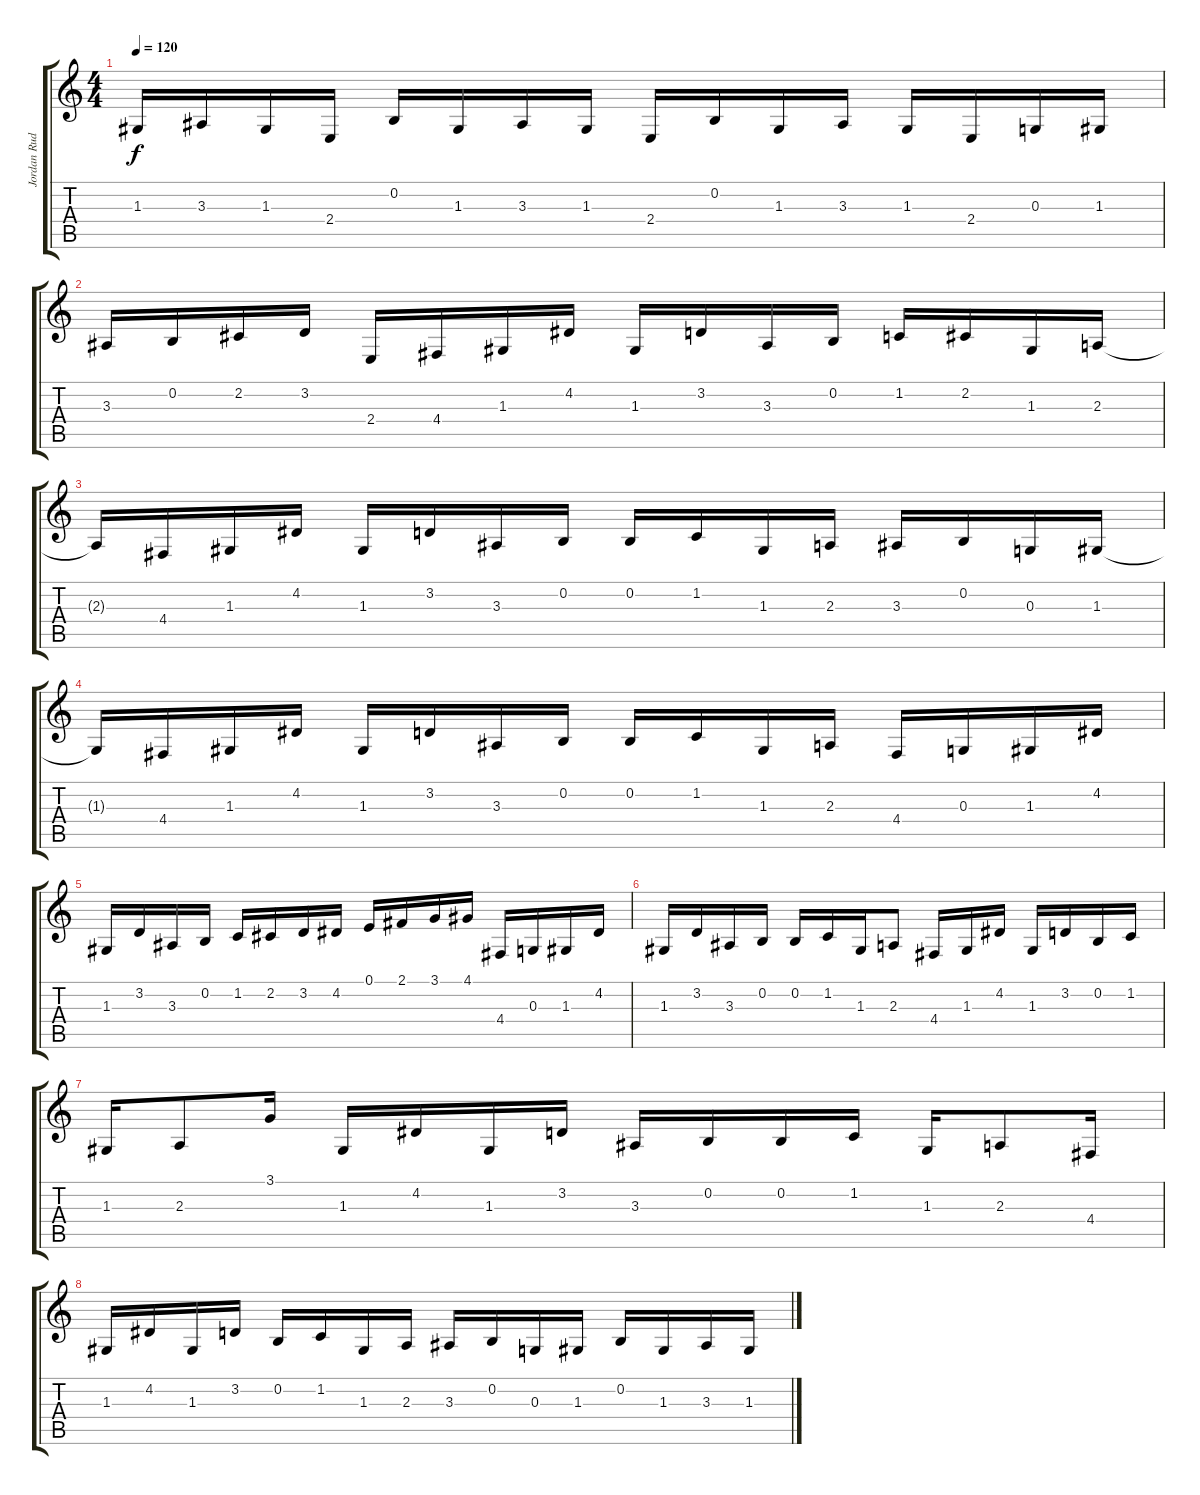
\track ("Jordan Rudess - Synthé 2" "Jordan Rud") {instrument stringensemble2}
\staff {score tabs}
\tuning (E4 B3 G3 D3 A2 E2) {hide}
\ts (4 4)
\tempo 120
\clef g2
\ks c
1.3.16{dy f} 3.3.16 1.3.16 2.4.16 0.2.16 1.3.16 3.3.16 1.3.16 2.4.16 0.2.16 1.3.16 3.3.16 1.3.16 2.4.16 0.3.16 1.3.16 |
3.3.16 0.2.16 2.2.16 3.2.16 2.4.16{volume 8} 4.4.16 1.3.16 4.2.16 1.3.16 3.2.16 3.3.16 0.2.16 1.2.16 2.2.16 1.3.16 2.3.16 |
2.3{t}.16 4.4.16 1.3.16 4.2.16 1.3.16 3.2.16 3.3.16 0.2.16 0.2.16 1.2.16 1.3.16 2.3.16 3.3.16 0.2.16 0.3.16 1.3.16 |
1.3{t}.16 4.4.16 1.3.16 4.2.16 1.3.16 3.2.16 3.3.16 0.2.16 0.2.16 1.2.16 1.3.16 2.3.16 4.4.16 0.3.16 1.3.16 4.2.16 |
1.3.16 3.2.16 3.3.16 0.2.16 1.2.16 2.2.16 3.2.16 4.2.16 0.1.16 2.1.16 3.1.16 4.1.16 4.4.16{instrument lead2sawtooth} 0.3.16 1.3.16 4.2.16 |
1.3.16 3.2.16 3.3.16 0.2.16 0.2.16 1.2.16 1.3.16 2.3.8 4.4.16 1.3.16 4.2.16 1.3.16 3.2.16 0.2.16 1.2.16 |
1.3.16 2.3.8 3.1.16 1.3.16 4.2.16 1.3.16 3.2.16 3.3.16 0.2.16 0.2.16 1.2.16 1.3.16 2.3.8 4.4.16 |
1.3.16 4.2.16 1.3.16 3.2.16 0.2.16 1.2.16 1.3.16 2.3.16 3.3.16 0.2.16 0.3.16 1.3.16 0.2.16 1.3.16 3.3.16 1.3.16
